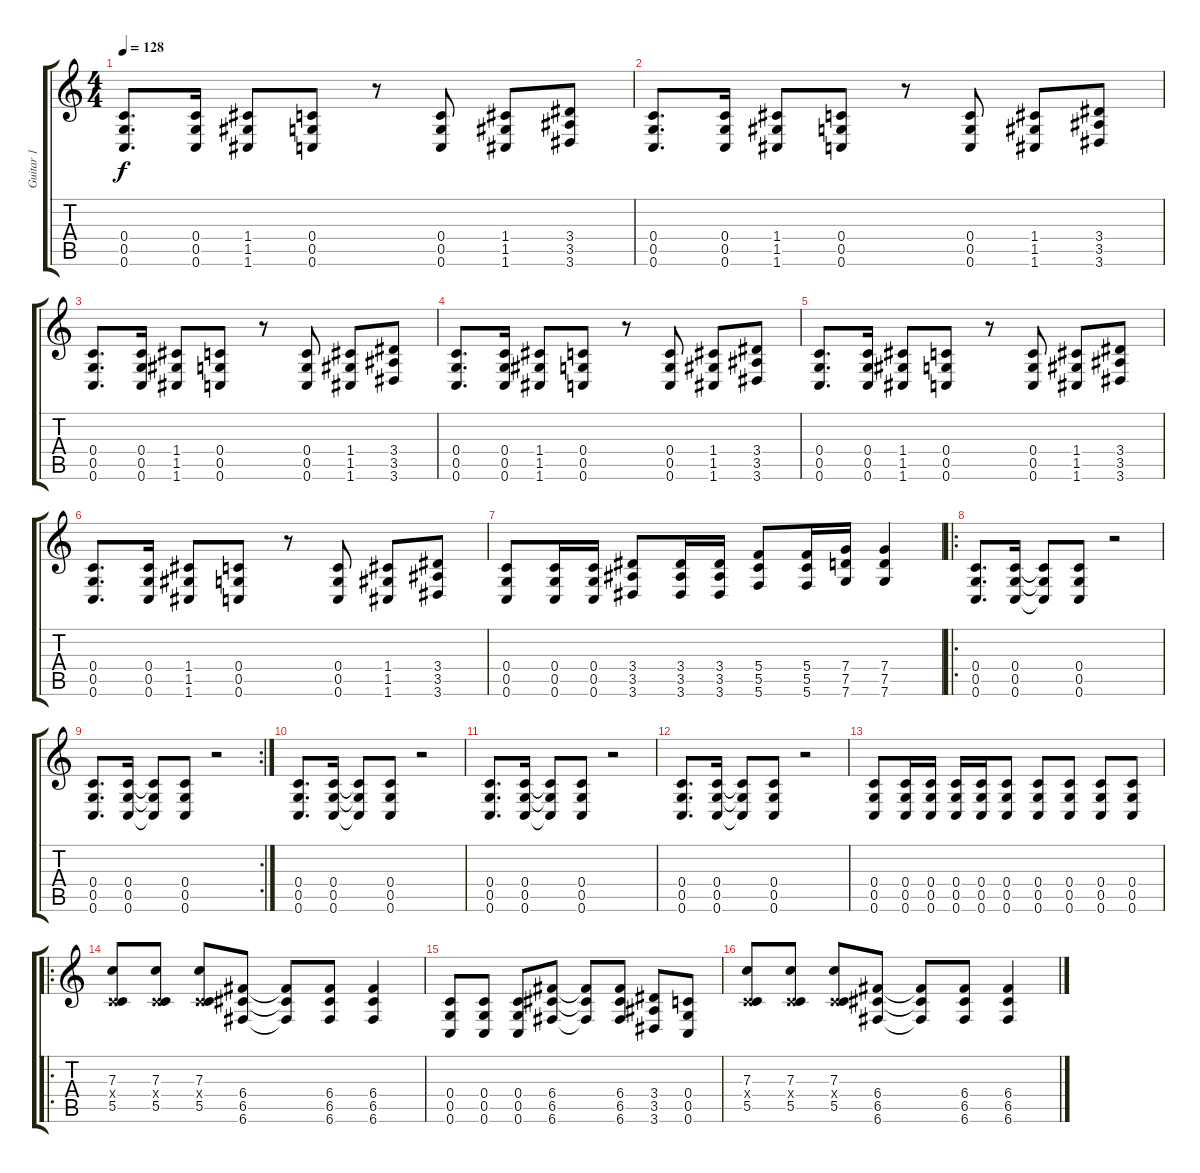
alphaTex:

\track ("Guitar 1" "Guitar 1") {instrument distortionguitar}
\staff {score tabs}
\tuning (D4 A3 F3 C3 G2 C2) {hide}
\ts (4 4)
\tempo 128
\clef g2
\ks c
(0.4 0.5 0.6).8{d dy f} (0.4 0.5 0.6).16 (1.4 1.5 1.6).8 (0.4 0.5 0.6).8 r.8 (0.4 0.5 0.6).8 (1.4 1.5 1.6).8 (3.4 3.5 3.6).8 |
(0.4 0.5 0.6).8{d} (0.4 0.5 0.6).16 (1.4 1.5 1.6).8 (0.4 0.5 0.6).8 r.8 (0.4 0.5 0.6).8 (1.4 1.5 1.6).8 (3.4 3.5 3.6).8 |
(0.4 0.5 0.6).8{d} (0.4 0.5 0.6).16 (1.4 1.5 1.6).8 (0.4 0.5 0.6).8 r.8 (0.4 0.5 0.6).8 (1.4 1.5 1.6).8 (3.4 3.5 3.6).8 |
(0.4 0.5 0.6).8{d} (0.4 0.5 0.6).16 (1.4 1.5 1.6).8 (0.4 0.5 0.6).8 r.8 (0.4 0.5 0.6).8 (1.4 1.5 1.6).8 (3.4 3.5 3.6).8 |
(0.4 0.5 0.6).8{d} (0.4 0.5 0.6).16 (1.4 1.5 1.6).8 (0.4 0.5 0.6).8 r.8 (0.4 0.5 0.6).8 (1.4 1.5 1.6).8 (3.4 3.5 3.6).8 |
(0.4 0.5 0.6).8{d} (0.4 0.5 0.6).16 (1.4 1.5 1.6).8 (0.4 0.5 0.6).8 r.8 (0.4 0.5 0.6).8 (1.4 1.5 1.6).8 (3.4 3.5 3.6).8 |
(0.4 0.5 0.6).8 (0.4 0.5 0.6).16 (0.4 0.5 0.6).16 (3.4 3.5 3.6).8 (3.4 3.5 3.6).16 (3.4 3.5 3.6).16 (5.4 5.5 5.6).8 (5.4 5.5 5.6).16 (7.4 7.5 7.6).16 (7.4 7.5 7.6).4 |
\ro
(0.4 0.5 0.6).8{d} (0.4 0.5 0.6).16 (0.4{t} 0.5{t} 0.6{t}).8 (0.4 0.5 0.6).8 r.2 |
\rc 2
(0.4 0.5 0.6).8{d} (0.4 0.5 0.6).16 (0.4{t} 0.5{t} 0.6{t}).8 (0.4 0.5 0.6).8 r.2 |
(0.4 0.5 0.6).8{d} (0.4 0.5 0.6).16 (0.4{t} 0.5{t} 0.6{t}).8 (0.4 0.5 0.6).8 r.2 |
(0.4 0.5 0.6).8{d} (0.4 0.5 0.6).16 (0.4{t} 0.5{t} 0.6{t}).8 (0.4 0.5 0.6).8 r.2 |
(0.4 0.5 0.6).8{d} (0.4 0.5 0.6).16 (0.4{t} 0.5{t} 0.6{t}).8 (0.4 0.5 0.6).8 r.2 |
(0.4 0.5 0.6).8 (0.4 0.5 0.6).16 (0.4 0.5 0.6).16 (0.4 0.5 0.6).16 (0.4 0.5 0.6).16 (0.4 0.5 0.6).8 (0.4 0.5 0.6).8 (0.4 0.5 0.6).8 (0.4 0.5 0.6).8 (0.4 0.5 0.6).8 |
\ro
(7.3 0.4{x} 5.5).8 (7.3 0.4{x} 5.5).8 (7.3 0.4{x} 5.5).8 (6.4 6.5 6.6).8 (6.4{t} 6.5{t} 6.6{t}).8 (6.4 6.5 6.6).8 (6.4 6.5 6.6).4 |
(0.4 0.5 0.6).8 (0.4 0.5 0.6).8 (0.4 0.5 0.6).8 (6.4 6.5 6.6).8 (6.4{t} 6.5{t} 6.6{t}).8 (6.4 6.5 6.6).8 (3.4 3.5 3.6).8 (0.4 0.5 0.6).8 |
(7.3 0.4{x} 5.5).8 (7.3 0.4{x} 5.5).8 (7.3 0.4{x} 5.5).8 (6.4 6.5 6.6).8 (6.4{t} 6.5{t} 6.6{t}).8 (6.4 6.5 6.6).8 (6.4 6.5 6.6).4
